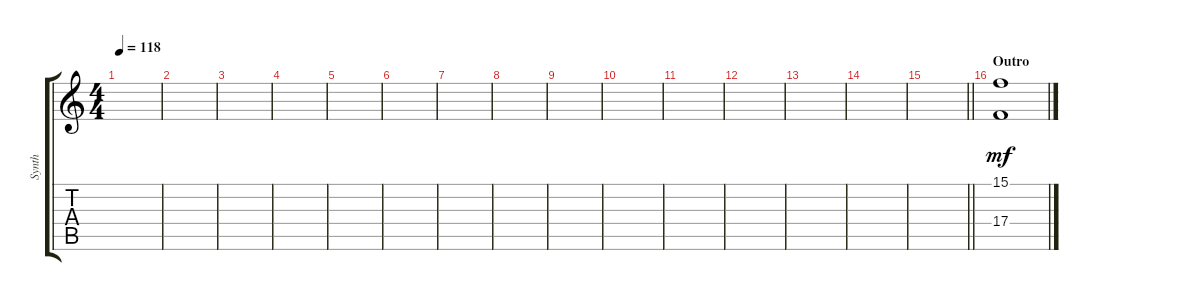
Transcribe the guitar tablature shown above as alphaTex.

\track ("Synth" "Synth") {instrument acousticgrandpiano}
\staff {score tabs}
\tuning (D4 A3 F3 C3 G2 D2) {hide}
\ts (4 4)
\tempo 118
\clef g2
\ks c
|
|
|
|
|
|
|
|
|
|
|
|
|
|
\barLineRight lightlight
|
\section ("" "Outro")
(15.1 17.4).1{dy mf instrument synthstrings1}
